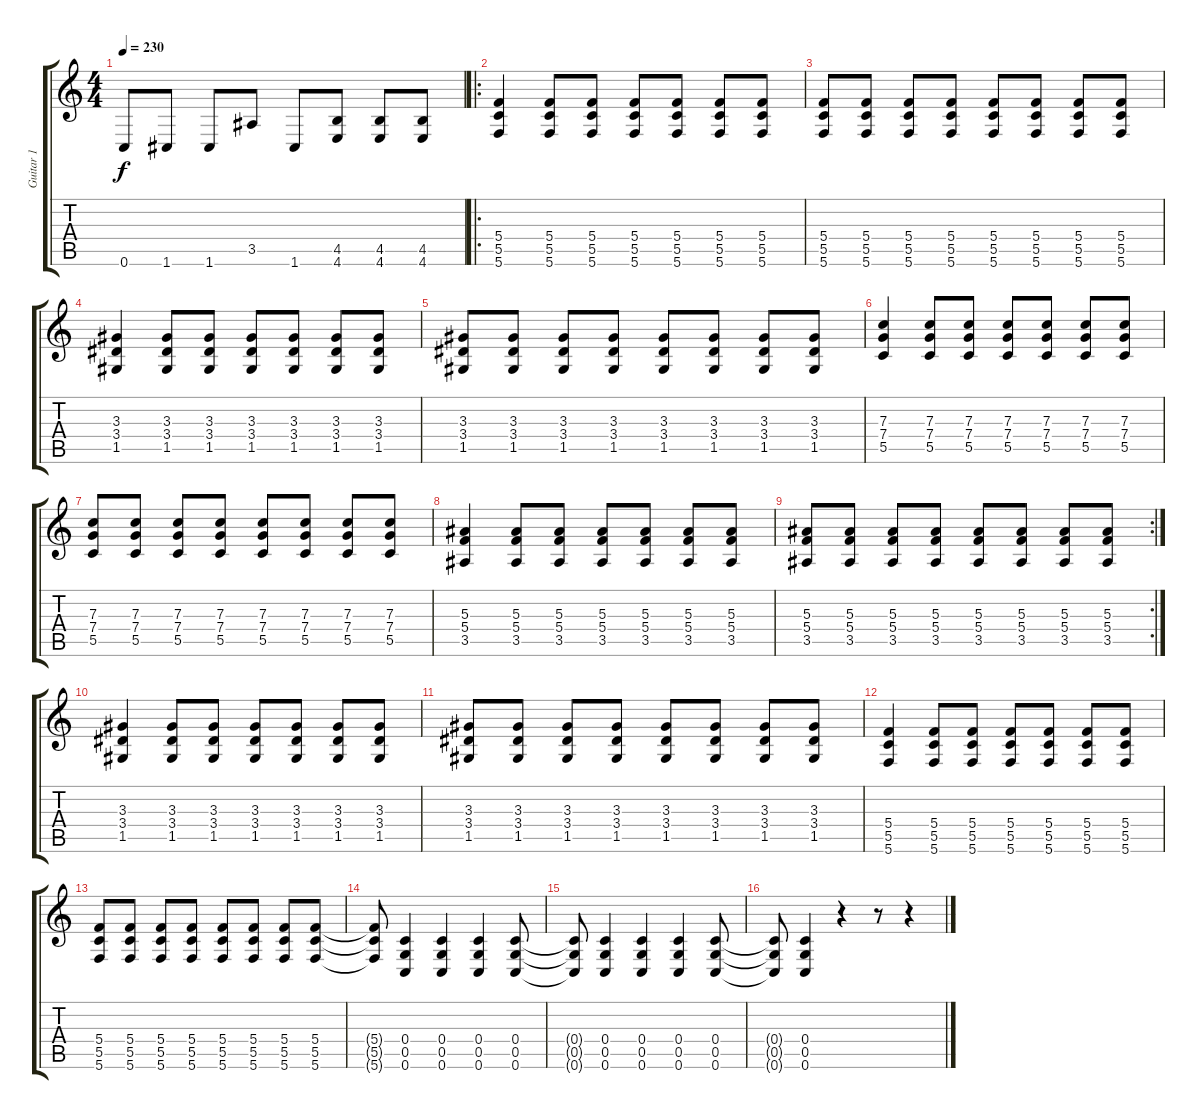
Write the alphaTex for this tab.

\track ("Guitar 1" "Guitar 1") {instrument distortionguitar}
\staff {score tabs}
\tuning (D4 A3 F3 C3 G2 C2) {hide}
\ts (4 4)
\tempo 230
\clef g2
\ks c
0.6.8{dy f} 1.6.8 1.6.8 3.5.8 1.6.8 (4.5 4.6).8 (4.5 4.6).8 (4.5 4.6).8 |
\ro
(5.4 5.5 5.6).4 (5.4 5.5 5.6).8 (5.4 5.5 5.6).8 (5.4 5.5 5.6).8 (5.4 5.5 5.6).8 (5.4 5.5 5.6).8 (5.4 5.5 5.6).8 |
(5.4 5.5 5.6).8 (5.4 5.5 5.6).8 (5.4 5.5 5.6).8 (5.4 5.5 5.6).8 (5.4 5.5 5.6).8 (5.4 5.5 5.6).8 (5.4 5.5 5.6).8 (5.4 5.5 5.6).8 |
(3.3 3.4 1.5).4 (3.3 3.4 1.5).8 (3.3 3.4 1.5).8 (3.3 3.4 1.5).8 (3.3 3.4 1.5).8 (3.3 3.4 1.5).8 (3.3 3.4 1.5).8 |
(3.3 3.4 1.5).8 (3.3 3.4 1.5).8 (3.3 3.4 1.5).8 (3.3 3.4 1.5).8 (3.3 3.4 1.5).8 (3.3 3.4 1.5).8 (3.3 3.4 1.5).8 (3.3 3.4 1.5).8 |
(7.3 7.4 5.5).4 (7.3 7.4 5.5).8 (7.3 7.4 5.5).8 (7.3 7.4 5.5).8 (7.3 7.4 5.5).8 (7.3 7.4 5.5).8 (7.3 7.4 5.5).8 |
(7.3 7.4 5.5).8 (7.3 7.4 5.5).8 (7.3 7.4 5.5).8 (7.3 7.4 5.5).8 (7.3 7.4 5.5).8 (7.3 7.4 5.5).8 (7.3 7.4 5.5).8 (7.3 7.4 5.5).8 |
(5.3 5.4 3.5).4 (5.3 5.4 3.5).8 (5.3 5.4 3.5).8 (5.3 5.4 3.5).8 (5.3 5.4 3.5).8 (5.3 5.4 3.5).8 (5.3 5.4 3.5).8 |
\rc 2
(5.3 5.4 3.5).8 (5.3 5.4 3.5).8 (5.3 5.4 3.5).8 (5.3 5.4 3.5).8 (5.3 5.4 3.5).8 (5.3 5.4 3.5).8 (5.3 5.4 3.5).8 (5.3 5.4 3.5).8 |
(3.3 3.4 1.5).4 (3.3 3.4 1.5).8 (3.3 3.4 1.5).8 (3.3 3.4 1.5).8 (3.3 3.4 1.5).8 (3.3 3.4 1.5).8 (3.3 3.4 1.5).8 |
(3.3 3.4 1.5).8 (3.3 3.4 1.5).8 (3.3 3.4 1.5).8 (3.3 3.4 1.5).8 (3.3 3.4 1.5).8 (3.3 3.4 1.5).8 (3.3 3.4 1.5).8 (3.3 3.4 1.5).8 |
(5.4 5.5 5.6).4 (5.4 5.5 5.6).8 (5.4 5.5 5.6).8 (5.4 5.5 5.6).8 (5.4 5.5 5.6).8 (5.4 5.5 5.6).8 (5.4 5.5 5.6).8 |
(5.4 5.5 5.6).8 (5.4 5.5 5.6).8 (5.4 5.5 5.6).8 (5.4 5.5 5.6).8 (5.4 5.5 5.6).8 (5.4 5.5 5.6).8 (5.4 5.5 5.6).8 (5.4 5.5 5.6).8 |
(5.4{t} 5.5{t} 5.6{t}).8 (0.4 0.5 0.6).4 (0.4 0.5 0.6).4 (0.4 0.5 0.6).4 (0.4 0.5 0.6).8 |
(0.4{t} 0.5{t} 0.6{t}).8 (0.4 0.5 0.6).4 (0.4 0.5 0.6).4 (0.4 0.5 0.6).4 (0.4 0.5 0.6).8 |
(0.4{t} 0.5{t} 0.6{t}).8 (0.4 0.5 0.6).4 r.4 r.8 r.4
